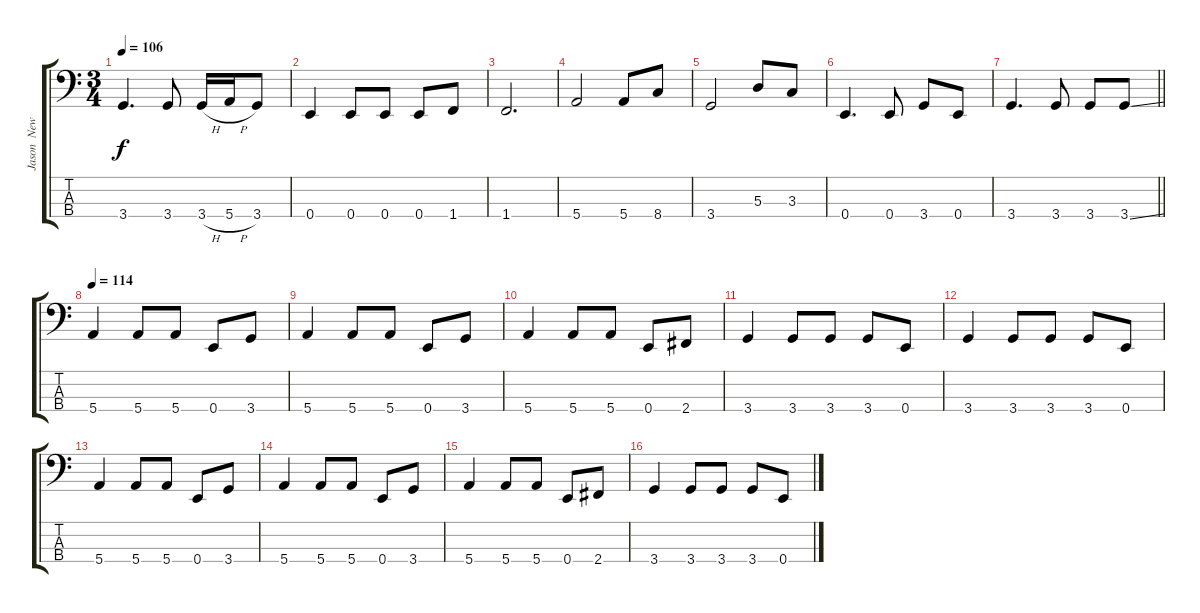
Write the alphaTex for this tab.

\track ("Jason  Newsted" "Jason  New") {instrument electricbasspick}
\staff {score tabs}
\tuning (G2 D2 A1 E1) {hide}
\ts (3 4)
\tempo 106
\clef f4
\ks c
3.4.4{d dy f} 3.4.8 3.4{h}.16 5.4{h}.16 3.4.8 |
0.4.4 0.4.8 0.4.8 0.4.8 1.4.8 |
1.4.2{d} |
5.4.2 5.4.8 8.4.8 |
3.4.2 5.3.8 3.3.8 |
0.4.4{d} 0.4.8 3.4.8 0.4.8 |
\barLineRight lightlight
3.4.4{d} 3.4.8 3.4.8 3.4{ss}.8 |
\tempo 114
5.4.4 5.4.8 5.4.8 0.4.8 3.4.8 |
5.4.4 5.4.8 5.4.8 0.4.8 3.4.8 |
5.4.4 5.4.8 5.4.8 0.4.8 2.4.8 |
3.4.4 3.4.8 3.4.8 3.4.8 0.4.8 |
3.4.4 3.4.8 3.4.8 3.4.8 0.4.8 |
5.4.4 5.4.8 5.4.8 0.4.8 3.4.8 |
5.4.4 5.4.8 5.4.8 0.4.8 3.4.8 |
5.4.4 5.4.8 5.4.8 0.4.8 2.4.8 |
3.4.4 3.4.8 3.4.8 3.4.8 0.4.8
